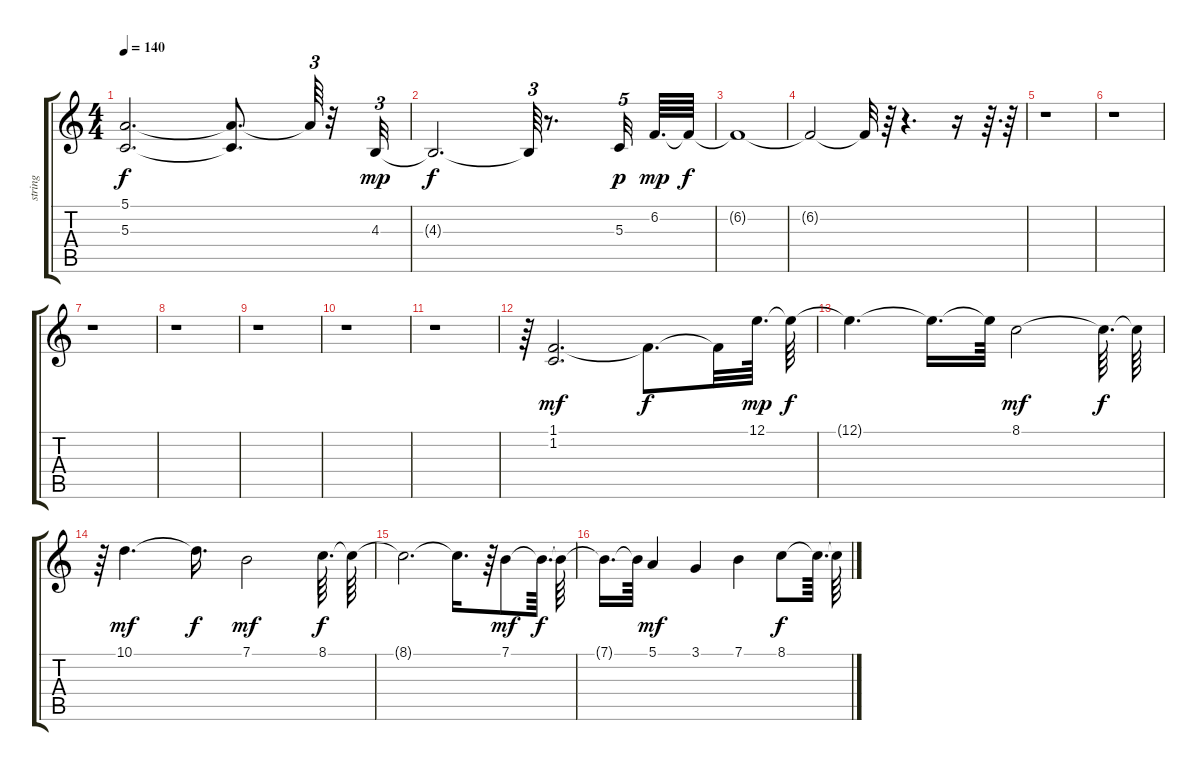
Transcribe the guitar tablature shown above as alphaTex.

\track ("string" "string") {instrument stringensemble1}
\staff {score tabs}
\tuning (E4 B3 G3 D3 A2 E2) {hide}
\ts (4 4)
\tempo 140
\clef g2
\ks c
(5.1{t} 5.3{t}).2{d dy f} (5.1{t} 5.3{t}).8{d} 5.1{t}.64{tu (3 2)} r.32 4.3.32{tu (3 2) dy mp} |
4.3{t}.2{d dy f} 4.3{t}.64{tu (3 2)} r.8{d} 5.3.32{tu (5 4) dy p} 6.2.64{d dy mp} 6.2{t}.64{dy f} |
6.2{t}.1 |
6.2{t}.2 6.2{t}.32 r.64 r.4{d} r.16 r.64{d} r.64 |
r.1 |
r.1 |
r.1 |
r.1 |
r.1 |
r.1 |
r.1 |
r.64 (1.1 1.2).2{d dy mf} 1.1{t}.8{d dy f} 1.1{t}.32 12.1.64{d dy mp} 12.1{t}.64{dy f} |
12.1{t}.4{d} 12.1{t}.16{d} 12.1{t}.64 8.1.2{dy mf} 8.1{t}.64{d dy f} 8.1{t}.64 |
r.64 10.1.4{d dy mf} 10.1{t}.16{d dy f} 7.1.2{dy mf} 8.1.64{d dy f} 8.1{t}.64 |
8.1{t}.2{d} 8.1{t}.16{d} r.64 7.1.8{dy mf} 7.1{t}.64{d dy f} 7.1{t}.64 |
7.1{t}.16{d} 7.1{t}.64 5.1.4{dy mf} 3.1.4 7.1.4 8.1.8{dy f} 8.1{t}.64{d} 8.1{t}.64
